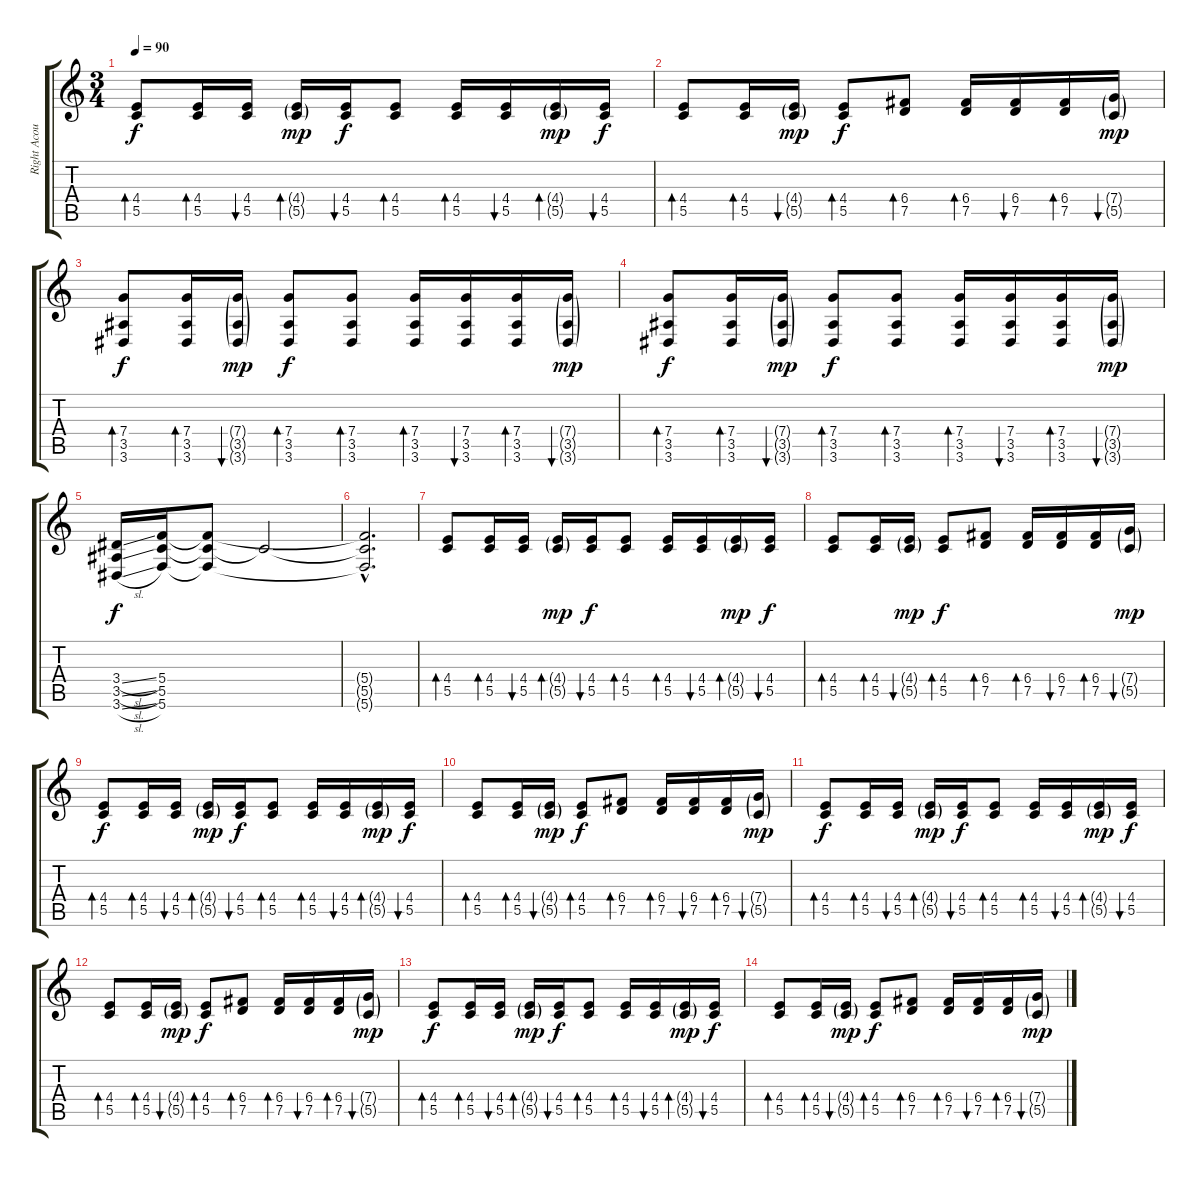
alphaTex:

\track ("Right Acoustic Stick" "Right Acou") {instrument acousticguitarsteel}
\staff {score tabs}
\tuning (D4 A3 F3 C3 G2 C2) {hide}
\ts (3 4)
\tempo 90
\clef g2
\ks c
(4.4 5.5).8{bd 60 dy f} (4.4 5.5).16{bd 60} (4.4 5.5).16{bu 60} (4.4{g} 5.5{g}).16{bd 60 dy mp} (4.4 5.5).16{bu 60 dy f} (4.4 5.5).8{bd 60} (4.4 5.5).16{bd 60} (4.4 5.5).16{bu 60} (4.4{g} 5.5{g}).16{bd 60 dy mp} (4.4 5.5).16{bu 60 dy f} |
(4.4 5.5).8{bd 60} (4.4 5.5).16{bd 60} (4.4{g} 5.5{g}).16{bu 60 dy mp} (4.4 5.5).8{bd 60 dy f} (6.4 7.5).8{bd 60} (6.4 7.5).16{bd 60} (6.4 7.5).16{bu 60} (6.4 7.5).16{bd 60} (7.4{g} 5.5{g}).16{bu 60 dy mp} |
(7.4 3.5 3.6).8{bd 60 dy f} (7.4 3.5 3.6).16{bd 60} (7.4{g} 3.5{g} 3.6{g}).16{bu 60 dy mp} (7.4 3.5 3.6).8{bd 60 dy f} (7.4 3.5 3.6).8{bd 60} (7.4 3.5 3.6).16{bd 60} (7.4 3.5 3.6).16{bu 60} (7.4 3.5 3.6).16{bd 60} (7.4{g} 3.5{g} 3.6{g}).16{bu 60 dy mp} |
(7.4 3.5 3.6).8{bd 60 dy f} (7.4 3.5 3.6).16{bd 60} (7.4{g} 3.5{g} 3.6{g}).16{bu 60 dy mp} (7.4 3.5 3.6).8{bd 60 dy f} (7.4 3.5 3.6).8{bd 60} (7.4 3.5 3.6).16{bd 60} (7.4 3.5 3.6).16{bu 60} (7.4 3.5 3.6).16{bd 60} (7.4{g} 3.5{g} 3.6{g}).16{bu 60 dy mp} |
(3.4{sl} 3.5{sl} 3.6{sl}).16{dy f} (5.4 5.5 5.6).16 (5.4{t} 5.5{t} 5.6{t}).8 5.5{t}.2 |
(5.4{hac t} 5.5{hac t} 5.6{hac t}).2{d} |
(4.4 5.5).8{bd 60} (4.4 5.5).16{bd 60} (4.4 5.5).16{bu 60} (4.4{g} 5.5{g}).16{bd 60 dy mp} (4.4 5.5).16{bu 60 dy f} (4.4 5.5).8{bd 60} (4.4 5.5).16{bd 60} (4.4 5.5).16{bu 60} (4.4{g} 5.5{g}).16{bd 60 dy mp} (4.4 5.5).16{bu 60 dy f} |
(4.4 5.5).8{bd 60} (4.4 5.5).16{bd 60} (4.4{g} 5.5{g}).16{bu 60 dy mp} (4.4 5.5).8{bd 60 dy f} (6.4 7.5).8{bd 60} (6.4 7.5).16{bd 60} (6.4 7.5).16{bu 60} (6.4 7.5).16{bd 60} (7.4{g} 5.5{g}).16{bu 60 dy mp} |
(4.4 5.5).8{bd 60 dy f} (4.4 5.5).16{bd 60} (4.4 5.5).16{bu 60} (4.4{g} 5.5{g}).16{bd 60 dy mp} (4.4 5.5).16{bu 60 dy f} (4.4 5.5).8{bd 60} (4.4 5.5).16{bd 60} (4.4 5.5).16{bu 60} (4.4{g} 5.5{g}).16{bd 60 dy mp} (4.4 5.5).16{bu 60 dy f} |
(4.4 5.5).8{bd 60} (4.4 5.5).16{bd 60} (4.4{g} 5.5{g}).16{bu 60 dy mp} (4.4 5.5).8{bd 60 dy f} (6.4 7.5).8{bd 60} (6.4 7.5).16{bd 60} (6.4 7.5).16{bu 60} (6.4 7.5).16{bd 60} (7.4{g} 5.5{g}).16{bu 60 dy mp} |
(4.4 5.5).8{bd 60 dy f} (4.4 5.5).16{bd 60} (4.4 5.5).16{bu 60} (4.4{g} 5.5{g}).16{bd 60 dy mp} (4.4 5.5).16{bu 60 dy f} (4.4 5.5).8{bd 60} (4.4 5.5).16{bd 60} (4.4 5.5).16{bu 60} (4.4{g} 5.5{g}).16{bd 60 dy mp} (4.4 5.5).16{bu 60 dy f} |
(4.4 5.5).8{bd 60} (4.4 5.5).16{bd 60} (4.4{g} 5.5{g}).16{bu 60 dy mp} (4.4 5.5).8{bd 60 dy f} (6.4 7.5).8{bd 60} (6.4 7.5).16{bd 60} (6.4 7.5).16{bu 60} (6.4 7.5).16{bd 60} (7.4{g} 5.5{g}).16{bu 60 dy mp} |
(4.4 5.5).8{bd 60 dy f} (4.4 5.5).16{bd 60} (4.4 5.5).16{bu 60} (4.4{g} 5.5{g}).16{bd 60 dy mp} (4.4 5.5).16{bu 60 dy f} (4.4 5.5).8{bd 60} (4.4 5.5).16{bd 60} (4.4 5.5).16{bu 60} (4.4{g} 5.5{g}).16{bd 60 dy mp} (4.4 5.5).16{bu 60 dy f} |
(4.4 5.5).8{bd 60} (4.4 5.5).16{bd 60} (4.4{g} 5.5{g}).16{bu 60 dy mp} (4.4 5.5).8{bd 60 dy f} (6.4 7.5).8{bd 60} (6.4 7.5).16{bd 60} (6.4 7.5).16{bu 60} (6.4 7.5).16{bd 60} (7.4{g} 5.5{g}).16{bu 60 dy mp}
